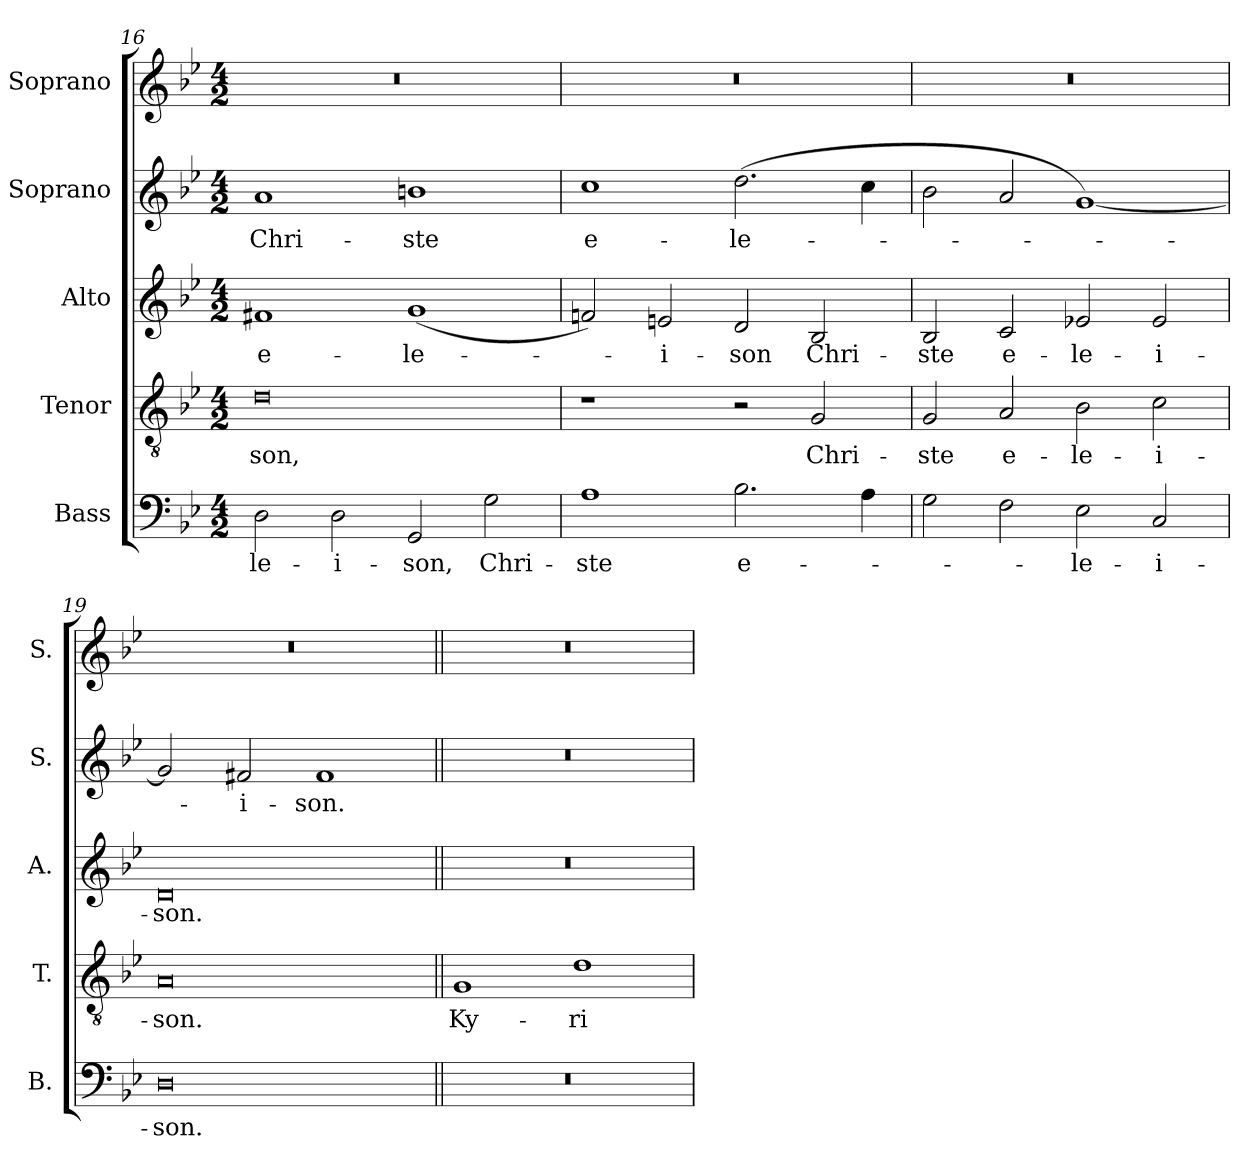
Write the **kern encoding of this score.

**kern	**text	**kern	**text	**kern	**text	**kern	**text	**kern
*part5	*part5	*part4	*part4	*part3	*part3	*part2	*part2	*part1
*staff5	*staff5	*staff4	*staff4	*staff3	*staff3	*staff2	*staff2	*staff1
*I"Bass	*	*I"Tenor	*	*I"Alto	*	*I"Soprano	*	*I"Soprano
*I'B.	*	*I'T.	*	*I'A.	*	*I'S.	*	*I'S.
*clefF4	*	*clefGv2	*	*clefG2	*	*clefG2	*	*clefG2
*	*	*ITrd7c12	*	*	*	*	*	*
*k[b-e-]	*	*k[b-e-]	*	*k[b-e-]	*	*k[b-e-]	*	*k[b-e-]
*B-:	*	*B-:	*	*B-:	*	*B-:	*	*B-:
*M4/2	*	*M4/2	*	*M4/2	*	*M4/2	*	*M4/2
=16	=16	=16	=16	=16	=16	=16	=16	=16
!	!LO:LY:b:color=#000000	!	!	!	!	!	!	!
!	!	!	!LO:LY:b:color=#000000	!	!	!	!	!
!	!	!	!	!	!LO:LY:b:color=#000000	!	!	!
!	!	!	!	!	!	!	!LO:LY:b:color=#000000	!LO:N:vis=1
2Di\	-le-	0Di	-son,	1f#Xi	e-	1ai	Chri-	0r
!	!LO:LY:b:color=#000000	!	!	!	!	!	!	!
2Di\	-i-	.	.	.	.	.	.	.
!	!LO:LY:b:color=#000000	!	!	!	!	!	!	!
!	!	!	!	!	!LO:LY:b:color=#000000	!	!	!
!	!	!	!	!	!	!	!LO:LY:b:color=#000000	!
2GGi/	-son,	.	.	(1gi	-le-	1bni	-ste	.
!	!LO:LY:b:color=#000000	!	!	!	!	!	!	!
2Gi\	Chri-	.	.	.	.	.	.	.
=17	=17	=17	=17	=17	=17	=17	=17	=17
!	!LO:LY:b:color=#000000	!	!	!	!	!	!	!
!	!	!	!	!	!	!	!LO:LY:b:color=#000000	!LO:N:vis=1
1Ai	-ste	1r	.	2fni/)	.	1cci	e-	0r
!	!	!	!	!	!LO:LY:b:color=#000000	!	!	!
.	.	.	.	2eni/	-i-	.	.	.
!	!LO:LY:b:color=#000000	!	!	!	!	!	!	!
!	!	!	!	!	!LO:LY:b:color=#000000	!	!	!
!	!	!	!	!	!	!	!LO:LY:b:color=#000000	!
2.B-i\	e-	2r	.	2di/	-son	(2.ddi\	-le-	.
!	!	!	!LO:LY:b:color=#000000	!	!	!	!	!
!	!	!	!	!	!LO:LY:b:color=#000000	!	!	!
.	.	2GGi/	Chri-	2B-i/	Chri-	.	.	.
4Ai\	.	.	.	.	.	4cci\	.	.
=18	=18	=18	=18	=18	=18	=18	=18	=18
!	!	!	!LO:LY:b:color=#000000	!	!	!	!	!
!	!	!	!	!	!LO:LY:b:color=#000000	!	!	!LO:N:vis=1
2Gi\	.	2GGi/	-ste	2B-i/	-ste	2b-i\	.	0r
!	!	!	!LO:LY:b:color=#000000	!	!	!	!	!
!	!	!	!	!	!LO:LY:b:color=#000000	!	!	!
2Fi\	.	2AAi/	e-	2ci/	e-	2ai/	.	.
!	!LO:LY:b:color=#000000	!	!	!	!	!	!	!
!	!	!	!LO:LY:b:color=#000000	!	!	!	!	!
!	!	!	!	!	!LO:LY:b:color=#000000	!	!	!
2E-i\	-le-	2BB-i\	-le-	2e-Xi/	-le-	[1gi)	.	.
!	!LO:LY:b:color=#000000	!	!	!	!	!	!	!
!	!	!	!LO:LY:b:color=#000000	!	!	!	!	!
!	!	!	!	!	!LO:LY:b:color=#000000	!	!	!
2Ci/	-i-	2Ci\	-i-	2e-i/	-i-	.	.	.
=19	=19	=19	=19	=19	=19	=19	=19	=19
!	!LO:LY:b:color=#000000	!	!	!	!	!	!	!
!	!	!	!LO:LY:b:color=#000000	!	!	!	!	!
!	!	!	!	!	!LO:LY:b:color=#000000	!	!	!LO:N:vis=1
0Di	-son.	0AAi	-son.	0di	-son.	2gi/]	.	0r
!	!	!	!	!	!	!	!LO:LY:b:color=#000000	!
.	.	.	.	.	.	2f#Xi/	-i-	.
!	!	!	!	!	!	!	!LO:LY:b:color=#000000	!
.	.	.	.	.	.	1f#i	-son.	.
!!LO:PB:g=z
=20||	=20||	=20||	=20||	=20||	=20||	=20||	=20||	=20||
!LO:N:vis=1	!	!	!	!	!	!	!	!
!	!	!	!LO:LY:b:color=#000000	!LO:N:vis=1	!	!LO:N:vis=1	!	!LO:N:vis=1
0r	.	1GGi	Ky-	0r	.	0r	.	0r
!	!	!	!LO:LY:b:color=#000000	!	!	!	!	!
.	.	1Di	-ri-	.	.	.	.	.
=	=	=	=	=	=	=	=	=
*-	*-	*-	*-	*-	*-	*-	*-	*-
